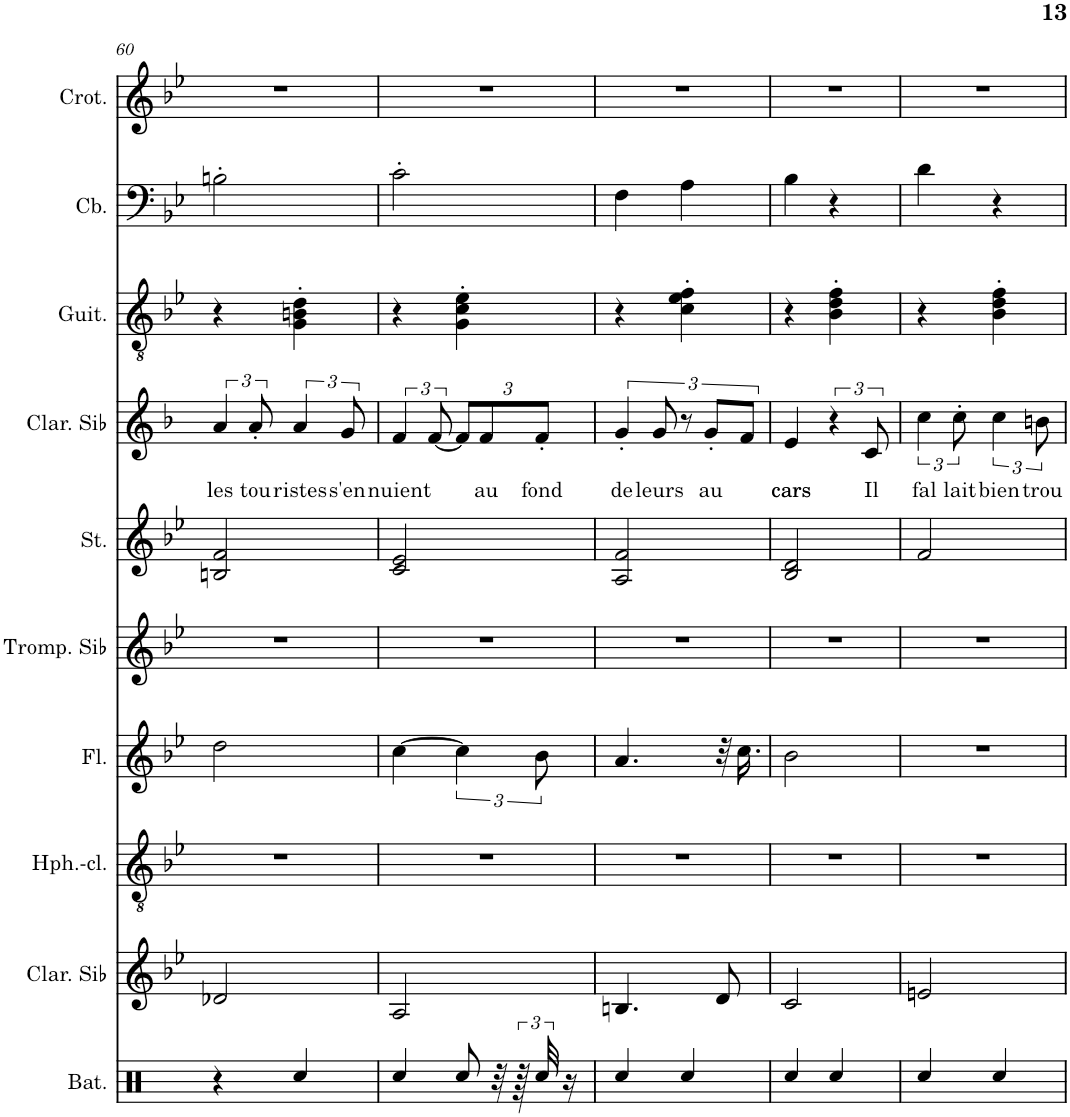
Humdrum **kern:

**kern	**kern	**kern	**kern	**kern	**kern	**kern	**text	**kern	**kern	**kern
*part10	*part9	*part8	*part7	*part6	*part5	*part4	*part4	*part3	*part2	*part1
*staff10	*staff9	*staff8	*staff7	*staff6	*staff5	*staff4	*staff4	*staff3	*staff2	*staff1
*I"Batterie	*I"Clarinette en Sib	*I"Clarinette-Heckelphone	*I"Flûte	*I"Trompette en Sib	*I"Cordes	*I"Clarinette en Sib	*	*I"Guitare classique	*I"Contrebasse	*I"Crotales
*I'Bat.	*I'Clar. Sib	*	*I'Fl.	*I'Tromp. Sib	*	*I'Clar. Sib	*	*I'Guit.	*I'Cb.	*I'Crot.
!!LO:PB:g=z
*clefX	*clefG2	*clefGv2	*clefG2	*clefG2	*clefF4	*clefG2	*	*clefGv2	*clefF4	*clefG2
*	*Trd1c2	*	*	*Trd1c2	*	*Trd1c2	*	*	*Trd7c12	*Trd-14c-24
*k[]	*k[b-e-]	*k[b-e-]	*k[b-e-]	*k[b-e-]	*k[b-e-]	*k[b-]	*	*k[b-e-]	*k[b-e-]	*k[b-e-]
*M2/4	*M2/4	*M2/4	*M2/4	*M2/4	*M2/4	*M2/4	*	*M2/4	*M2/4	*M2/4
=60	=60	=60	=60	=60	=60	=60	=60	=60	=60	=60
!	!	!	!	!	!	!	!LO:LY:b	!	!	!
4r	2d-X/	2r	2dd\	2r	2Bn/ 2f/	6a/	les	4r	2Bn'\	2r
!	!	!	!	!	!	!	!LO:LY:b	!	!	!
.	.	.	.	.	.	12a'/	tou	.	.	.
!	!	!	!	!	!	!	!LO:LY:b	!	!	!
4Rcc/	.	.	.	.	.	6a/	ristes	4G\' 4Bn\' 4d\'	.	.
!	!	!	!	!	!	!	!LO:LY:b	!	!	!
.	.	.	.	.	.	12g/	s'en	.	.	.
=61	=61	=61	=61	=61	=61	=61	=61	=61	=61	=61
!	!	!	!	!	!	!	!LO:LY:b	!	!	!
4Rcc/	2A/	2r	[4cc\	2r	2c/ 2e-/	6f/	nuient	4r	2c'\	2r
.	.	.	.	.	.	[12f/	.	.	.	.
*	*	*	*	*	*	*Xbrackettup	*	*	*	*
8Rcc/	.	.	6cc\]	.	.	12f/L]	.	4G\' 4c\' 4e-\'	.	.
!	!	!	!	!	!	!	!LO:LY:b	!	!	!
.	.	.	.	.	.	12f/	au	.	.	.
32r	.	.	.	.	.	.	.	.	.	.
96r	.	.	.	.	.	.	.	.	.	.
!	!	!	!	!	!	!	!LO:LY:b	!	!	!
48Rcc/	.	.	12b-\	.	.	12f'/J	fond	.	.	.
16r	.	.	.	.	.	.	.	.	.	.
=62	=62	=62	=62	=62	=62	=62	=62	=62	=62	=62
*	*	*	*	*	*	*brackettup	*	*	*	*
!	!	!	!	!	!	!	!LO:LY:b	!	!	!
4Rcc/	4.Bn/	2r	4.a/	2r	2A/ 2f/	6g'/	de	4r	4F\	2r
!	!	!	!	!	!	!	!LO:LY:b	!	!	!
.	.	.	.	.	.	12g/	leurs	.	.	.
4Rcc/	.	.	.	.	.	12r	.	4c\' 4e-\' 4f\'	4A\	.
!	!	!	!	!	!	!	!LO:LY:b	!	!	!
.	.	.	.	.	.	12g'/L	au	.	.	.
.	8d/	.	32r	.	.	.	.	.	.	.
.	.	.	16.cc\	.	.	.	.	.	.	.
.	.	.	.	.	.	12f/J	.	.	.	.
=63	=63	=63	=63	=63	=63	=63	=63	=63	=63	=63
!	!	!	!	!	!	!	!LO:LY:b	!	!	!
4Rcc/	2c/	2r	2b-\	2r	2B-/ 2d/	4e/	cars	4r	4B-\	2r
4Rcc/	.	.	.	.	.	6r	.	4B-\' 4d\' 4f\'	4r	.
!	!	!	!	!	!	!	!LO:LY:b	!	!	!
.	.	.	.	.	.	12c/	Il	.	.	.
=64	=64	=64	=64	=64	=64	=64	=64	=64	=64	=64
!	!	!	!	!	!	!	!LO:LY:b	!	!	!
4Rcc/	2en/	2r	2r	2r	2f/	6cc\	fal	4r	4d\	2r
!	!	!	!	!	!	!	!LO:LY:b	!	!	!
.	.	.	.	.	.	12cc'\	lait	.	.	.
!	!	!	!	!	!	!	!LO:LY:b	!	!	!
4Rcc/	.	.	.	.	.	6cc\	bien	4B-\' 4d\' 4f\'	4r	.
!	!	!	!	!	!	!	!LO:LY:b	!	!	!
.	.	.	.	.	.	12bn\	trou	.	.	.
=	=	=	=	=	=	=	=	=	=	=
*-	*-	*-	*-	*-	*-	*-	*-	*-	*-	*-
